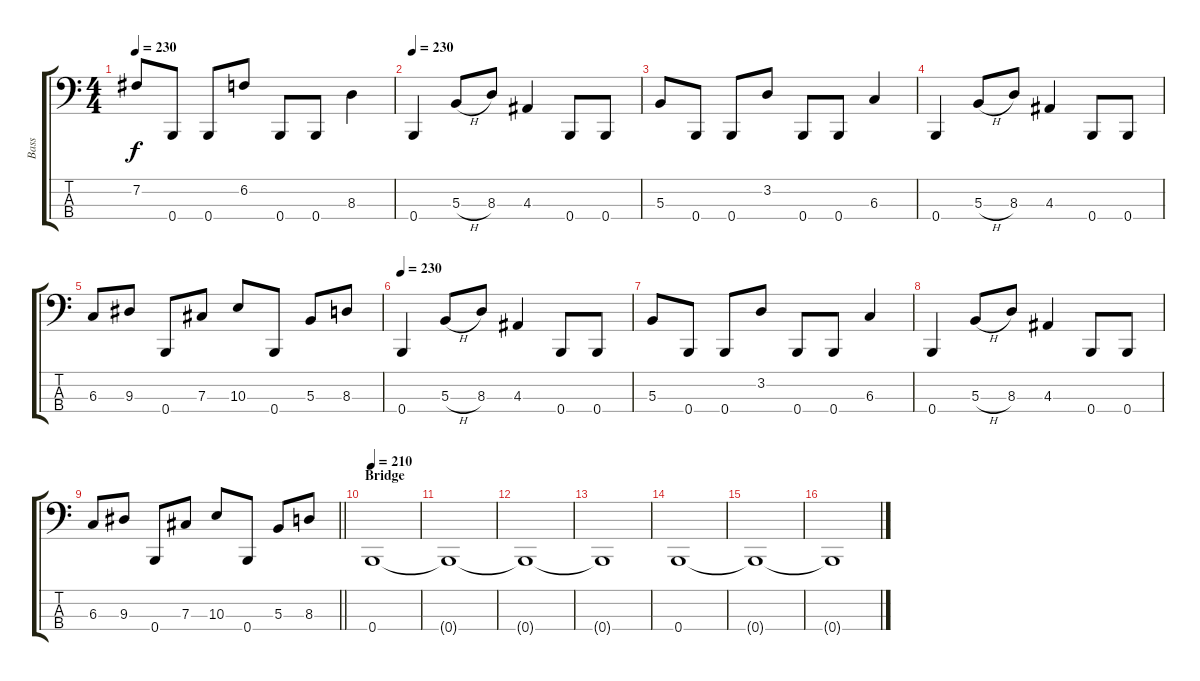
\track ("Bass" "Bass") {instrument electricbassfinger}
\staff {score tabs}
\tuning (E2 B1 Gb1 B0) {hide}
\ts (4 4)
\tempo 230
\clef f4
\ks c
7.2.8{dy f} 0.4.8 0.4.8 6.2.8 0.4.8 0.4.8 8.3.4 |
\tempo 230
0.4.4 5.3{h}.8 8.3.8 4.3.4 0.4.8 0.4.8 |
5.3.8 0.4.8 0.4.8 3.2.8 0.4.8 0.4.8 6.3.4 |
0.4.4 5.3{h}.8 8.3.8 4.3.4 0.4.8 0.4.8 |
6.3.8 9.3.8 0.4.8 7.3.8 10.3.8 0.4.8 5.3.8 8.3.8 |
\tempo 230
0.4.4 5.3{h}.8 8.3.8 4.3.4 0.4.8 0.4.8 |
5.3.8 0.4.8 0.4.8 3.2.8 0.4.8 0.4.8 6.3.4 |
0.4.4 5.3{h}.8 8.3.8 4.3.4 0.4.8 0.4.8 |
\barLineRight lightlight
6.3.8 9.3.8 0.4.8 7.3.8 10.3.8 0.4.8 5.3.8 8.3.8 |
\section ("" "Bridge")
\tempo 210
0.4.1 |
0.4{t}.1 |
0.4{t}.1 |
0.4{t}.1 |
0.4.1 |
0.4{t}.1 |
0.4{t}.1
